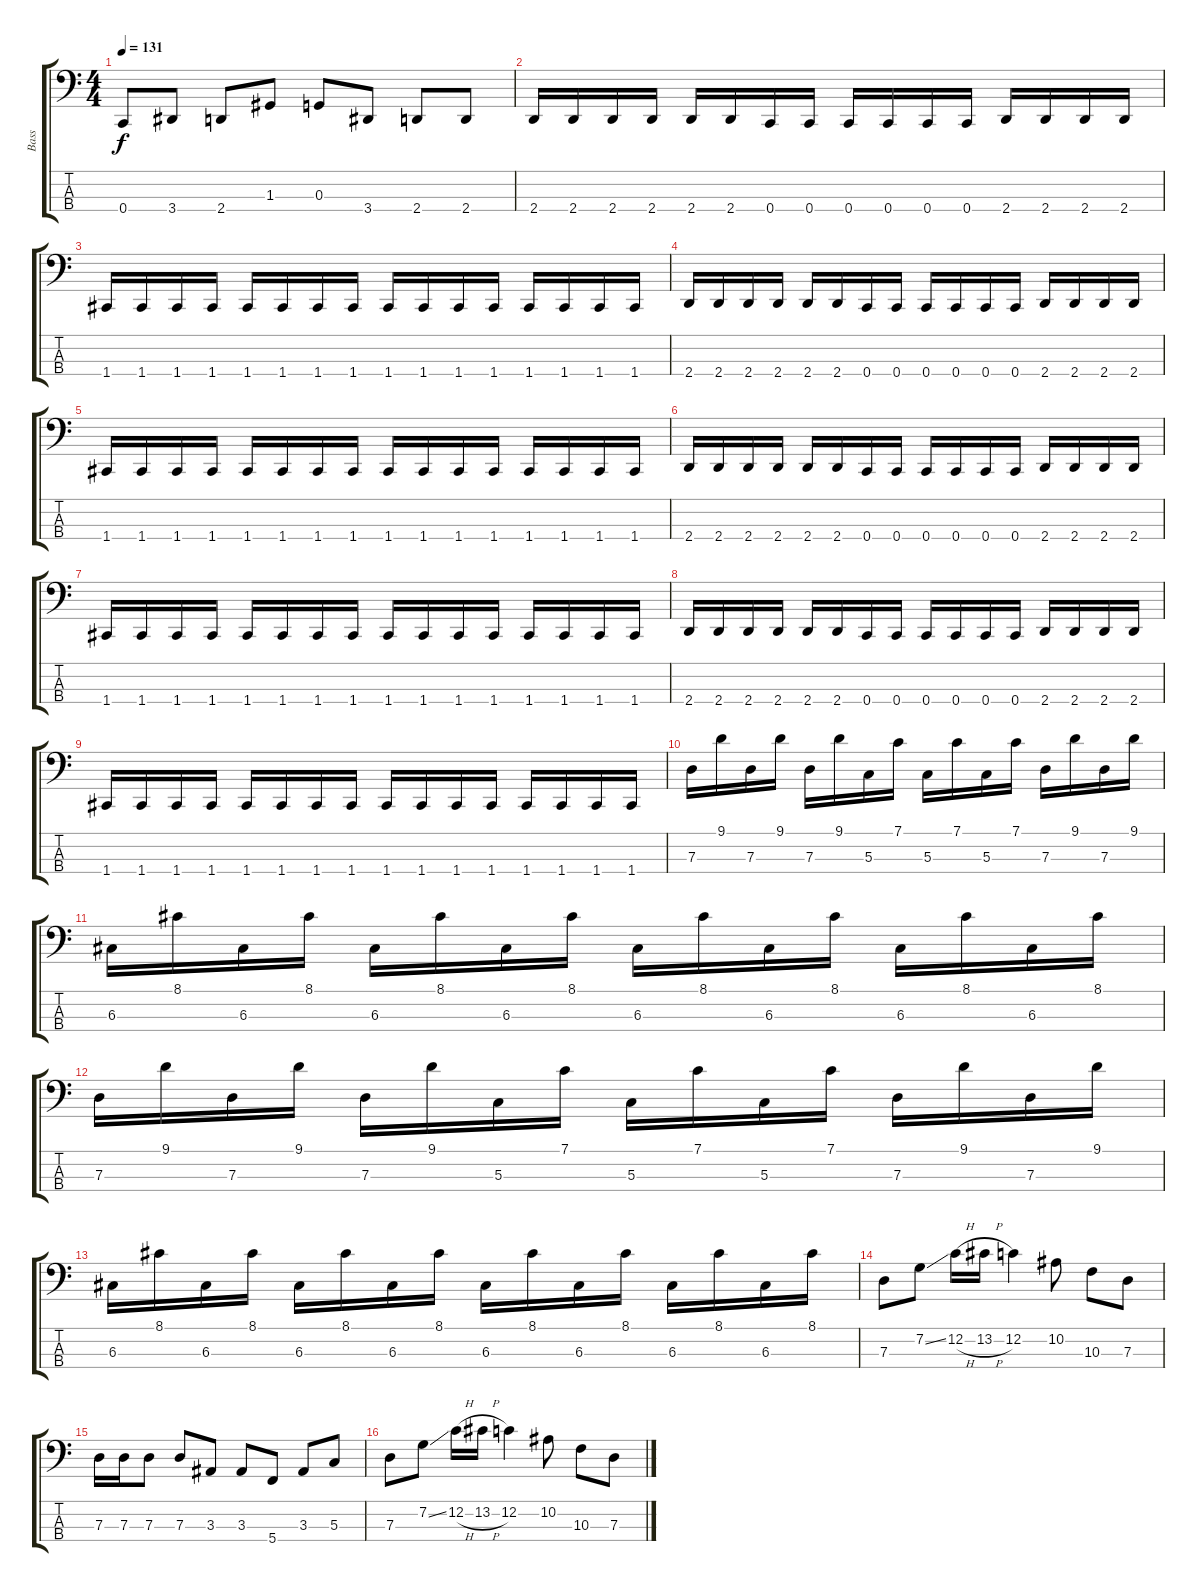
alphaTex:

\track ("Bass" "Bass") {instrument electricbassfinger}
\staff {score tabs}
\tuning (F2 C2 G1 C1) {hide}
\ts (4 4)
\tempo 131
\clef f4
\ks c
0.4{t}.8{dy f} 3.4.8 2.4.8 1.3.8 0.3.8 3.4.8 2.4.8 2.4.8 |
2.4.16 2.4.16 2.4.16 2.4.16 2.4.16 2.4.16 0.4.16 0.4.16 0.4.16 0.4.16 0.4.16 0.4.16 2.4.16 2.4.16 2.4.16 2.4.16 |
1.4.16 1.4.16 1.4.16 1.4.16 1.4.16 1.4.16 1.4.16 1.4.16 1.4.16 1.4.16 1.4.16 1.4.16 1.4.16 1.4.16 1.4.16 1.4.16 |
2.4.16 2.4.16 2.4.16 2.4.16 2.4.16 2.4.16 0.4.16 0.4.16 0.4.16 0.4.16 0.4.16 0.4.16 2.4.16 2.4.16 2.4.16 2.4.16 |
1.4.16 1.4.16 1.4.16 1.4.16 1.4.16 1.4.16 1.4.16 1.4.16 1.4.16 1.4.16 1.4.16 1.4.16 1.4.16 1.4.16 1.4.16 1.4.16 |
2.4.16 2.4.16 2.4.16 2.4.16 2.4.16 2.4.16 0.4.16 0.4.16 0.4.16 0.4.16 0.4.16 0.4.16 2.4.16 2.4.16 2.4.16 2.4.16 |
1.4.16 1.4.16 1.4.16 1.4.16 1.4.16 1.4.16 1.4.16 1.4.16 1.4.16 1.4.16 1.4.16 1.4.16 1.4.16 1.4.16 1.4.16 1.4.16 |
2.4.16 2.4.16 2.4.16 2.4.16 2.4.16 2.4.16 0.4.16 0.4.16 0.4.16 0.4.16 0.4.16 0.4.16 2.4.16 2.4.16 2.4.16 2.4.16 |
1.4.16 1.4.16 1.4.16 1.4.16 1.4.16 1.4.16 1.4.16 1.4.16 1.4.16 1.4.16 1.4.16 1.4.16 1.4.16 1.4.16 1.4.16 1.4.16 |
7.3.16 9.1.16 7.3.16 9.1.16 7.3.16 9.1.16 5.3.16 7.1.16 5.3.16 7.1.16 5.3.16 7.1.16 7.3.16 9.1.16 7.3.16 9.1.16 |
6.3.16 8.1.16 6.3.16 8.1.16 6.3.16 8.1.16 6.3.16 8.1.16 6.3.16 8.1.16 6.3.16 8.1.16 6.3.16 8.1.16 6.3.16 8.1.16 |
7.3.16 9.1.16 7.3.16 9.1.16 7.3.16 9.1.16 5.3.16 7.1.16 5.3.16 7.1.16 5.3.16 7.1.16 7.3.16 9.1.16 7.3.16 9.1.16 |
6.3.16 8.1.16 6.3.16 8.1.16 6.3.16 8.1.16 6.3.16 8.1.16 6.3.16 8.1.16 6.3.16 8.1.16 6.3.16 8.1.16 6.3.16 8.1.16 |
7.3.8{volume 11} 7.2{ss}.8 12.2{h}.16 13.2{h}.16 12.2.4 10.2.8 10.3.8 7.3.8 |
7.3.16 7.3.16 7.3.8 7.3.8 3.3.8 3.3.8 5.4.8 3.3.8 5.3.8 |
7.3.8 7.2{ss}.8 12.2{h}.16 13.2{h}.16 12.2.4 10.2.8 10.3.8 7.3.8
